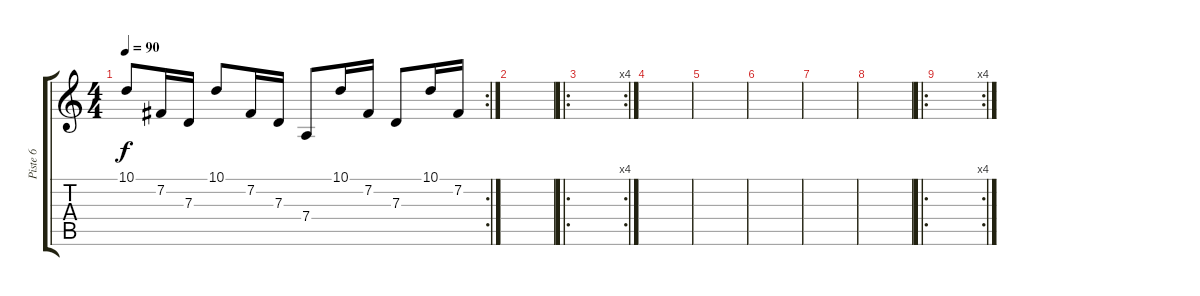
\track ("Piste 6" "Piste 6") {instrument accordion}
\staff {score tabs}
\tuning (E4 B3 G3 D3 A2 E2) {hide}
\rc 2
\ts (4 4)
\tempo 90
\clef g2
\ks c
10.1.8{dy f} 7.2.16 7.3.16 10.1.8 7.2.16 7.3.16 7.4.8 10.1.16 7.2.16 7.3.8 10.1.16 7.2.16 |
|
\ro
\rc 4
|
|
|
|
|
|
\ro
\rc 4
